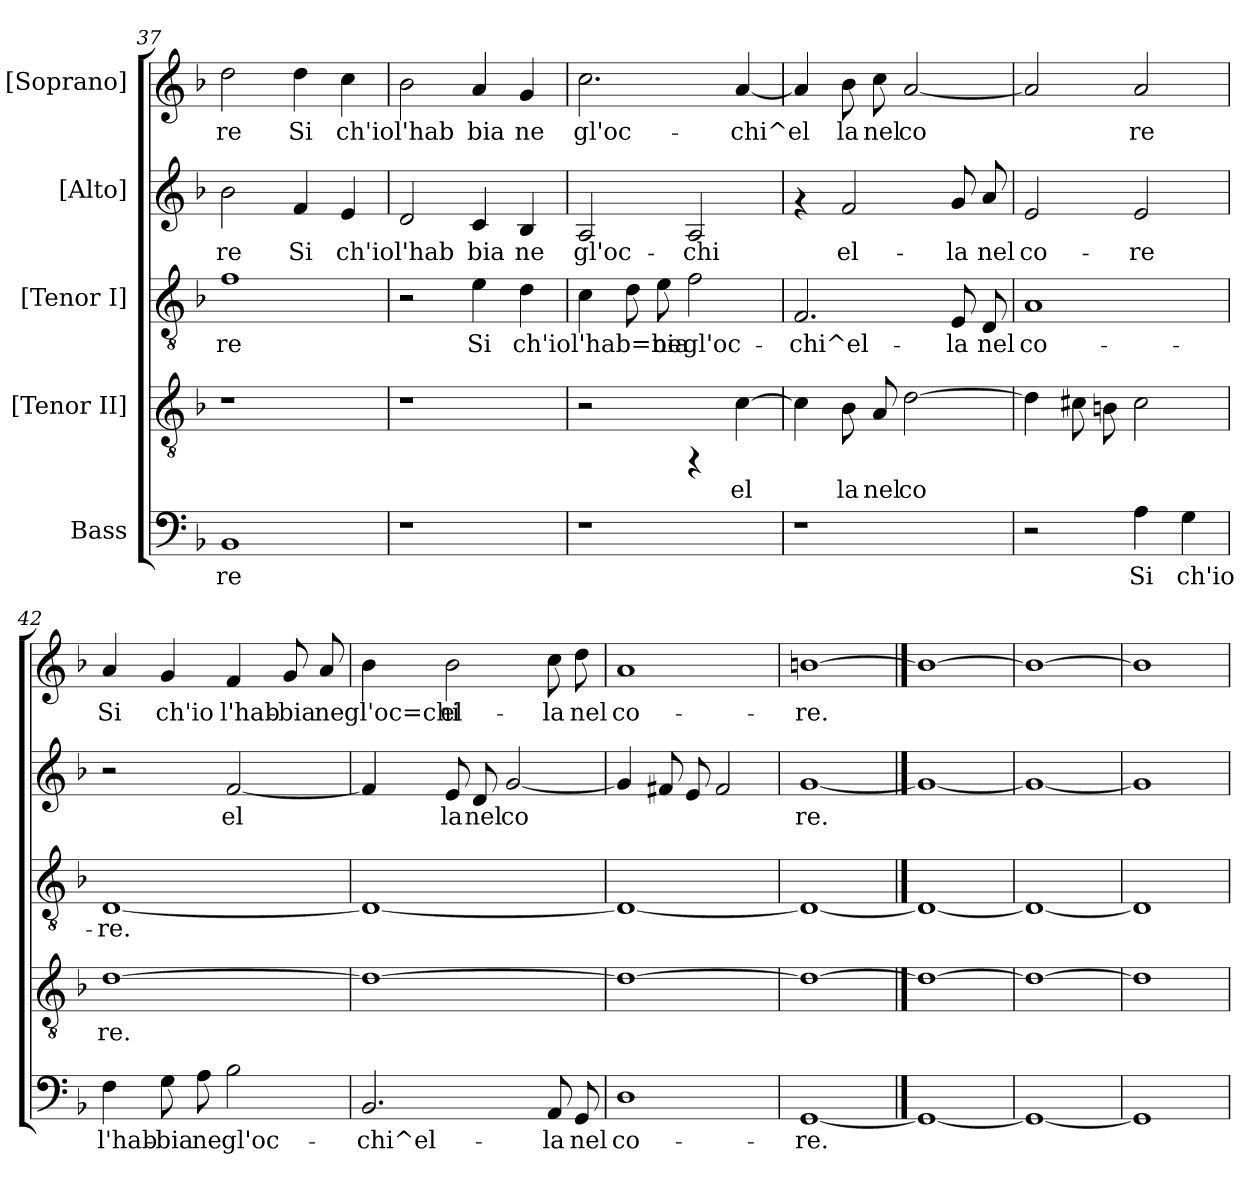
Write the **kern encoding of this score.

**kern	**text	**kern	**text	**kern	**text	**kern	**text	**kern	**text
*part5	*part5	*part4	*part4	*part3	*part3	*part2	*part2	*part1	*part1
*staff5	*staff5	*staff4	*staff4	*staff3	*staff3	*staff2	*staff2	*staff1	*staff1
*I"Bass	*	*I"[Tenor II]	*	*I"[Tenor I]	*	*I"[Alto]	*	*I"[Soprano]	*
*clefF4	*	*clefGv2	*	*clefGv2	*	*clefG2	*	*clefG2	*
*k[b-]	*	*k[b-]	*	*k[b-]	*	*k[b-]	*	*k[b-]	*
*F:	*	*F:	*	*F:	*	*F:	*	*F:	*
=37	=37	=37	=37	=37	=37	=37	=37	=37	=37
!	!LO:LY:b:cj	!	!	!	!LO:LY:b:cj	!	!LO:LY:b:cj	!	!LO:LY:b:cj
1BB-	-re	1r	.	1f	-re	2b-\	-re	2dd\	-re
!	!	!	!	!	!	!	!LO:LY:b:cj	!	!LO:LY:b:cj
.	.	.	.	.	.	4f/	Si	4dd\	Si
!	!	!	!	!	!	!	!LO:LY:b:cj	!	!LO:LY:b:cj
.	.	.	.	.	.	4e/	ch'iol'hab-	4cc\	ch'iol'hab-
=38	=38	=38	=38	=38	=38	=38	=38	=38	=38
!	!	!	!	!	!	!	!LO:LY:b:cj	!	!LO:LY:b:cj
1r	.	1r	.	2r	.	2d/	--	2b-\	--
!	!	!	!	!	!LO:LY:b:cj	!	!LO:LY:b:cj	!	!LO:LY:b:cj
.	.	.	.	4e\	Si	4c/	-bia	4a/	-bia
!	!	!	!	!	!LO:LY:b:cj	!	!LO:LY:b:cj	!	!LO:LY:b:cj
.	.	.	.	4d\	ch'iol'hab=bia	4B-/	ne	4g/	ne
=39	=39	=39	=39	=39	=39	=39	=39	=39	=39
!	!	!	!	!	!LO:LY:b:cj	!	!LO:LY:b:cj	!	!LO:LY:b:cj
1r	.	2r	.	4c\	.	2A/	gl'oc-	2.cc\	gl'oc-
!	!	!	!	!	!LO:LY:b:cj	!	!	!	!
.	.	.	.	8d\	.	.	.	.	.
!	!	!	!	!	!LO:LY:b:cj	!	!	!	!
.	.	.	.	8e\	ne	.	.	.	.
!	!	!	!	!	!LO:LY:b:cj	!	!LO:LY:b:cj	!	!
.	.	4rFF	.	2f\	gl'oc-	2A/	-chi	.	.
!	!	!	!LO:LY:b:cj	!	!	!	!	!	!LO:LY:b:cj
.	.	[<4c\	el-	.	.	.	.	[<4a/	-chi^el
!!LO:PB:g=z
=40	=40	=40	=40	=40	=40	=40	=40	=40	=40
!	!	!	!LO:LY:b:cj	!	!LO:LY:b:cj	!	!	!	!LO:LY:b:cj
1r	.	4c\]	--	2.F/	-chi^el-	4rf	.	4a/]	.
!	!	!	!LO:LY:b:cj	!	!	!	!LO:LY:b:cj	!	!LO:LY:b:cj
.	.	8B-\	-la	.	.	2f/	el-	8b-\	la
!	!	!	!LO:LY:b:cj	!	!	!	!	!	!LO:LY:b:cj
.	.	8A/	nel	.	.	.	.	8cc\	nel
!	!	!	!LO:LY:b:cj	!	!	!	!	!	!LO:LY:b:cj
.	.	[>2d\	co-	.	.	.	.	[<2a/	co-
!	!	!	!	!	!LO:LY:b:cj	!	!LO:LY:b:cj	!	!
.	.	.	.	8E/	-la	8g/	-la	.	.
!	!	!	!	!	!LO:LY:b:cj	!	!LO:LY:b:cj	!	!
.	.	.	.	8D/	nel	8a/	nel	.	.
=41	=41	=41	=41	=41	=41	=41	=41	=41	=41
!	!	!	!LO:LY:b:cj	!	!LO:LY:b:cj	!	!LO:LY:b:cj	!	!LO:LY:b:cj
2r	.	4d\]	--	1A	co-	2e/	co-	2a/]	--
!	!	!	!LO:LY:b:cj	!	!	!	!	!	!
.	.	8c#X\	--	.	.	.	.	.	.
!	!	!	!LO:LY:b:cj	!	!	!	!	!	!
.	.	8Bn\	--	.	.	.	.	.	.
!	!LO:LY:b:cj	!	!LO:LY:b:cj	!	!	!	!LO:LY:b:cj	!	!LO:LY:b:cj
4A\	Si	2c#\	--	.	.	2e/	-re	2a/	-re
!	!LO:LY:b:cj	!	!	!	!	!	!	!	!
4G\	ch'io	.	.	.	.	.	.	.	.
=42	=42	=42	=42	=42	=42	=42	=42	=42	=42
!	!LO:LY:b:cj	!	!LO:LY:b:cj	!	!LO:LY:b:cj	!	!	!	!LO:LY:b:cj
4F\	l'hab-	[>1d	-re.	[<1D	-re.	2r	.	4a/	Si
!	!LO:LY:b:cj	!	!	!	!	!	!	!	!LO:LY:b:cj
8G\	-bia	.	.	.	.	.	.	4g/	ch'io
!	!LO:LY:b:cj	!	!	!	!	!	!	!	!
8A\	ne	.	.	.	.	.	.	.	.
!	!LO:LY:b:cj	!	!	!	!	!	!LO:LY:b:cj	!	!LO:LY:b:cj
2B-\	gl'oc-	.	.	.	.	[<2f/	el-	4f/	l'hab-
!	!	!	!	!	!	!	!	!	!LO:LY:b:cj
.	.	.	.	.	.	.	.	8g/	-bia
!	!	!	!	!	!	!	!	!	!LO:LY:b:cj
.	.	.	.	.	.	.	.	8a/	ne
=43	=43	=43	=43	=43	=43	=43	=43	=43	=43
!	!LO:LY:b:cj	!	!LO:LY:b:cj	!	!LO:LY:b:cj	!	!LO:LY:b:cj	!	!LO:LY:b:cj
2.BB-/	-chi^el-	1d_>	.	1D_<	.	4f/]	--	4b-\	gl'oc=chi
!	!	!	!	!	!	!	!LO:LY:b:cj	!	!LO:LY:b:cj
.	.	.	.	.	.	8e/	-la	2b-\	el-
!	!	!	!	!	!	!	!LO:LY:b:cj	!	!
.	.	.	.	.	.	8d/	nel	.	.
!	!	!	!	!	!	!	!LO:LY:b:cj	!	!
.	.	.	.	.	.	[<2g/	co-	.	.
!	!LO:LY:b:cj	!	!	!	!	!	!	!	!LO:LY:b:cj
8AA/	-la	.	.	.	.	.	.	8cc\	-la
!	!LO:LY:b:cj	!	!	!	!	!	!	!	!LO:LY:b:cj
8GG/	nel	.	.	.	.	.	.	8dd\	nel
=44	=44	=44	=44	=44	=44	=44	=44	=44	=44
!	!LO:LY:b:cj	!	!LO:LY:b:cj	!	!LO:LY:b:cj	!	!LO:LY:b:cj	!	!LO:LY:b:cj
1D	co-	1d_>	.	1D_<	.	4g/]	--	1a	co-
!	!	!	!	!	!	!	!LO:LY:b:cj	!	!
.	.	.	.	.	.	8f#X/	--	.	.
!	!	!	!	!	!	!	!LO:LY:b:cj	!	!
.	.	.	.	.	.	8e/	--	.	.
!	!	!	!	!	!	!	!LO:LY:b:cj	!	!
.	.	.	.	.	.	2f#/	--	.	.
=45	=45	=45	=45	=45	=45	=45	=45	=45	=45
!	!LO:LY:b:cj	!	!LO:LY:b:cj	!	!LO:LY:b:cj	!	!LO:LY:b:cj	!	!LO:LY:b:cj
[1GG	-re.	1d_	.	1D_	.	[1g	-re.	[1bn	-re.
==46	==46	==46	==46	==46	==46	==46	==46	==46	==46
1GG_	.	1d_	.	1D_	.	1g_	.	1b_	.
=47	=47	=47	=47	=47	=47	=47	=47	=47	=47
1GG_	.	1d_	.	1D_	.	1g_	.	1b_	.
=48	=48	=48	=48	=48	=48	=48	=48	=48	=48
1GG]	.	1d]	.	1D]	.	1g]	.	1b]	.
=	=	=	=	=	=	=	=	=	=
*-	*-	*-	*-	*-	*-	*-	*-	*-	*-
